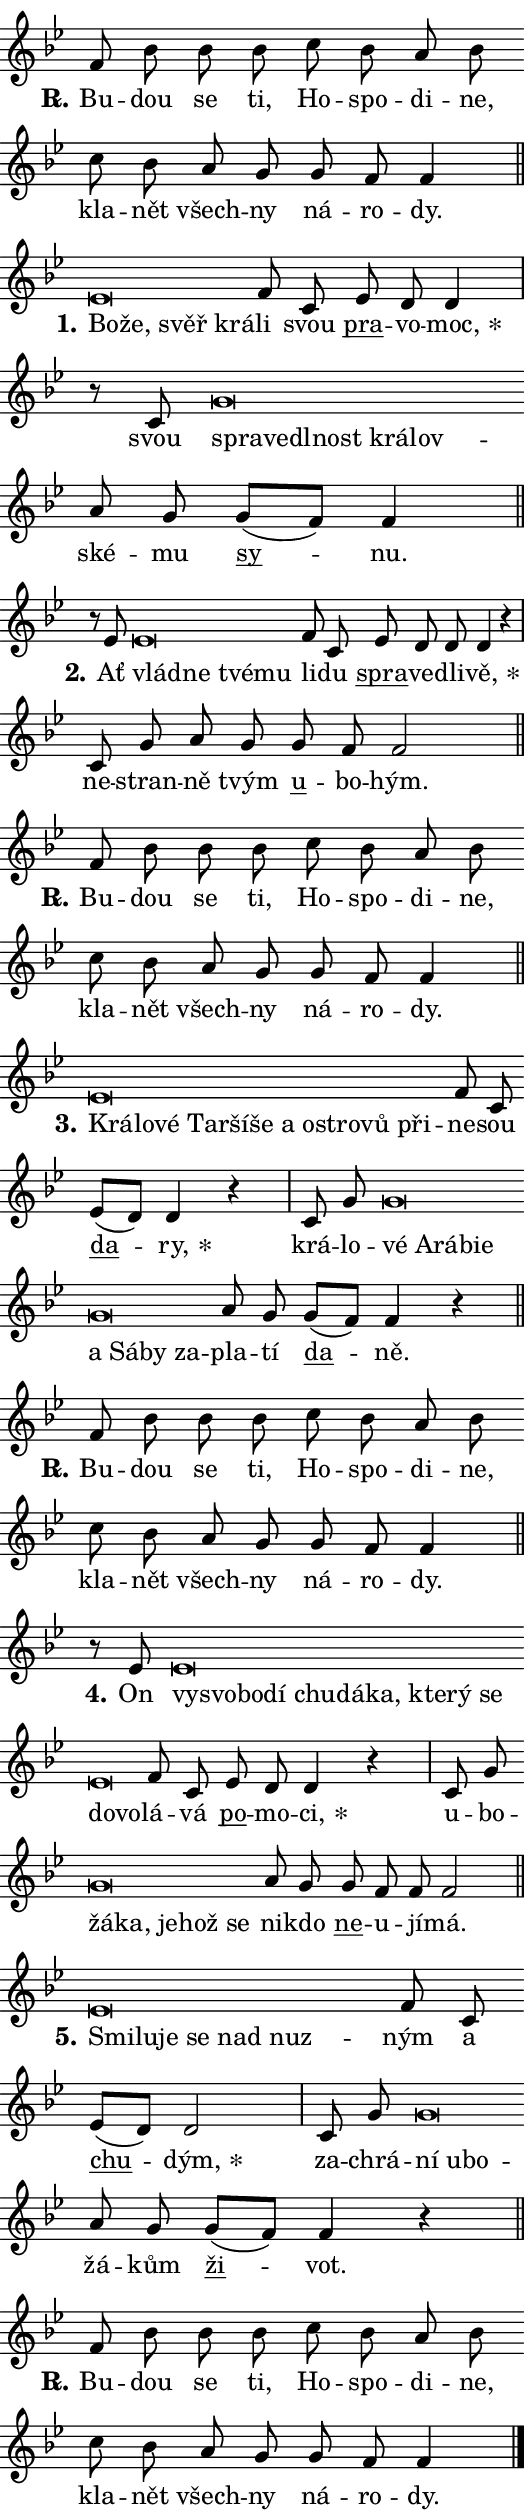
\version "2.24.0"
\header { tagline = "" }
\paper {
  indent = 0\cm
  top-margin = 0\cm
  right-margin = 0.13\cm % to fit lyric hyphens
  bottom-margin = 0\cm
  left-margin = 0\cm
  paper-width = 9\cm
  page-breaking = #ly:one-page-breaking
  system-system-spacing.basic-distance = #11
  score-system-spacing.basic-distance = #11
  ragged-last = ##f
}


%% Author: Thomas Morley
%% https://lists.gnu.org/archive/html/lilypond-user/2020-05/msg00002.html
#(define (line-position grob)
"Returns position of @var[grob} in current system:
   @code{'start}, if at first time-step
   @code{'end}, if at last time-step
   @code{'middle} otherwise
"
  (let* ((col (ly:item-get-column grob))
         (ln (ly:grob-object col 'left-neighbor))
         (rn (ly:grob-object col 'right-neighbor))
         (col-to-check-left (if (ly:grob? ln) ln col))
         (col-to-check-right (if (ly:grob? rn) rn col))
         (break-dir-left
           (and
             (ly:grob-property col-to-check-left 'non-musical #f)
             (ly:item-break-dir col-to-check-left)))
         (break-dir-right
           (and
             (ly:grob-property col-to-check-right 'non-musical #f)
             (ly:item-break-dir col-to-check-right))))
        (cond ((eqv? 1 break-dir-left) 'start)
              ((eqv? -1 break-dir-right) 'end)
              (else 'middle))))

#(define (tranparent-at-line-position vctor)
  (lambda (grob)
  "Relying on @code{line-position} select the relevant enry from @var{vctor}.
Used to determine transparency,"
    (case (line-position grob)
      ((end) (not (vector-ref vctor 0)))
      ((middle) (not (vector-ref vctor 1)))
      ((start) (not (vector-ref vctor 2))))))

noteHeadBreakVisibility =
#(define-music-function (break-visibility)(vector?)
"Makes @code{NoteHead}s transparent relying on @var{break-visibility}"
#{
  \override NoteHead.transparent =
    #(tranparent-at-line-position break-visibility)
#})

#(define delete-ledgers-for-transparent-note-heads
  (lambda (grob)
    "Reads whether a @code{NoteHead} is transparent.
If so this @code{NoteHead} is removed from @code{'note-heads} from
@var{grob}, which is supposed to be @code{LedgerLineSpanner}.
As a result ledgers are not printed for this @code{NoteHead}"
    (let* ((nhds-array (ly:grob-object grob 'note-heads))
           (nhds-list
             (if (ly:grob-array? nhds-array)
                 (ly:grob-array->list nhds-array)
                 '()))
           ;; Relies on the transparent-property being done before
           ;; Staff.LedgerLineSpanner.after-line-breaking is executed.
           ;; This is fragile ...
           (to-keep
             (remove
               (lambda (nhd)
                 (ly:grob-property nhd 'transparent #f))
               nhds-list)))
      ;; TODO find a better method to iterate over grob-arrays, similiar
      ;; to filter/remove etc for lists
      ;; For now rebuilt from scratch
      (set! (ly:grob-object grob 'note-heads)  '())
      (for-each
        (lambda (nhd)
          (ly:pointer-group-interface::add-grob grob 'note-heads nhd))
        to-keep))))

squashNotes = {
  \override NoteHead.X-extent = #'(-0.2 . 0.2)
  \override NoteHead.Y-extent = #'(-0.75 . 0)
  \override NoteHead.stencil =
    #(lambda (grob)
       (let ((pos (ly:grob-property grob 'staff-position)))
         (begin
           (if (< pos -7) (display "ERROR: Lower brevis then expected\n") (display ""))
           (if (<= pos -6) ly:text-interface::print ly:note-head::print))))
}
unSquashNotes = {
  \revert NoteHead.X-extent
  \revert NoteHead.Y-extent
  \revert NoteHead.stencil
}

hideNotes = \noteHeadBreakVisibility #begin-of-line-visible
unHideNotes = \noteHeadBreakVisibility #all-visible

% work-around for resetting accidentals
% https://lilypond.org/doc/v2.23/Documentation/notation/displaying-rhythms#unmetered-music
cadenzaMeasure = {
  \cadenzaOff
  \partial 1024 s1024
  \cadenzaOn
}

#(define-markup-command (accent layout props text) (markup?)
  "Underline accented syllable"
  (interpret-markup layout props
    #{\markup \override #'(offset . 4.3) \underline { #text }#}))

responsum = \markup \concat {
  "R" \hspace #-1.05 \path #0.1 #'((moveto 0 0.07) (lineto 0.9 0.8)) \hspace #0.05 "."
}

spaceSize = #0.6828661417322834 % exact space size for TeX Gyre Schola

\layout {
  \context {
    \Staff
    \remove "Time_signature_engraver"
    \override LedgerLineSpanner.after-line-breaking = #delete-ledgers-for-transparent-note-heads
  }
  \context {
    \Lyrics {
      \override LyricSpace.minimum-distance = \spaceSize
      \override LyricText.font-name = #"TeX Gyre Schola"
      \override LyricText.font-size = 1
      \override StanzaNumber.font-name = #"TeX Gyre Schola Bold"
      \override StanzaNumber.font-size = 1
    }
  }
  \context {
    \Score 
    \override NoteHead.text =
      #(lambda (grob) 
        (let ((pos (ly:grob-property grob 'staff-position)))
          #{\markup {
            \combine
              \halign #-0.55 \raise #(if (= pos -6) 0 0.5) \override #'(thickness . 2) \draw-line #'(3.2 . 0)
              \musicglyph "noteheads.sM1"
          }#}))
  }
}

% magnetic-lyrics.ily
%
%   written by
%     Jean Abou Samra <jean@abou-samra.fr>
%     Werner Lemberg <wl@gnu.org>
%
%   adapted by
%     Jiri Hon <jiri.hon@gmail.com>
%
% Version 2022-Apr-15

% https://www.mail-archive.com/lilypond-user@gnu.org/msg149350.html

#(define (Left_hyphen_pointer_engraver context)
   "Collect syllable-hyphen-syllable occurrences in lyrics and store
them in properties.  This engraver only looks to the left.  For
example, if the lyrics input is @code{foo -- bar}, it does the
following.

@itemize @bullet
@item
Set the @code{text} property of the @code{LyricHyphen} grob between
@q{foo} and @q{bar} to @code{foo}.

@item
Set the @code{left-hyphen} property of the @code{LyricText} grob with
text @q{foo} to the @code{LyricHyphen} grob between @q{foo} and
@q{bar}.
@end itemize

Use this auxiliary engraver in combination with the
@code{lyric-@/text::@/apply-@/magnetic-@/offset!} hook."
   (let ((hyphen #f)
         (text #f))
     (make-engraver
      (acknowledgers
       ((lyric-syllable-interface engraver grob source-engraver)
        (set! text grob)))
      (end-acknowledgers
       ((lyric-hyphen-interface engraver grob source-engraver)
        ;(when (not (grob::has-interface grob 'lyric-space-interface))
          (set! hyphen grob)));)
      ((stop-translation-timestep engraver)
       (when (and text hyphen)
         (ly:grob-set-object! text 'left-hyphen hyphen))
       (set! text #f)
       (set! hyphen #f)))))

#(define (lyric-text::apply-magnetic-offset! grob)
   "If the space between two syllables is less than the value in
property @code{LyricText@/.details@/.squash-threshold}, move the right
syllable to the left so that it gets concatenated with the left
syllable.

Use this function as a hook for
@code{LyricText@/.after-@/line-@/breaking} if the
@code{Left_@/hyphen_@/pointer_@/engraver} is active."
   (let ((hyphen (ly:grob-object grob 'left-hyphen #f)))
     (when hyphen
       (let ((left-text (ly:spanner-bound hyphen LEFT)))
         (when (grob::has-interface left-text 'lyric-syllable-interface)
           (let* ((common (ly:grob-common-refpoint grob left-text X))
                  (this-x-ext (ly:grob-extent grob common X))
                  (left-x-ext
                   (begin
                     ;; Trigger magnetism for left-text.
                     (ly:grob-property left-text 'after-line-breaking)
                     (ly:grob-extent left-text common X)))
                  ;; `delta` is the gap width between two syllables.
                  (delta (- (interval-start this-x-ext)
                            (interval-end left-x-ext)))
                  (details (ly:grob-property grob 'details))
                  (threshold (assoc-get 'squash-threshold details 0.2)))
             (when (< delta threshold)
               (let* (;; We have to manipulate the input text so that
                      ;; ligatures crossing syllable boundaries are not
                      ;; disabled.  For languages based on the Latin
                      ;; script this is essentially a beautification.
                      ;; However, for non-Western scripts it can be a
                      ;; necessity.
                      (lt (ly:grob-property left-text 'text))
                      (rt (ly:grob-property grob 'text))
                      (is-space (grob::has-interface hyphen 'lyric-space-interface))
                      (space (if is-space " " ""))
                      (extra-delta (if is-space spaceSize 0))
                      ;; Append new syllable.
                      (ltrt-space (if (and (string? lt) (string? rt))
                                (string-append lt space rt)
                                (make-concat-markup (list lt space rt))))
                      ;; Right-align `ltrt` to the right side.
                      (ltrt-space-markup (grob-interpret-markup
                               grob
                               (make-translate-markup
                                (cons (interval-length this-x-ext) 0)
                                (make-right-align-markup ltrt-space)))))
                 (begin
                   ;; Don't print `left-text`.
                   (ly:grob-set-property! left-text 'stencil #f)
                   ;; Set text and stencil (which holds all collected
                   ;; syllables so far) and shift it to the left.
                   (ly:grob-set-property! grob 'text ltrt-space)
                   (ly:grob-set-property! grob 'stencil ltrt-space-markup)
                   (ly:grob-translate-axis! grob (- (- delta extra-delta)) X))))))))))


#(define (lyric-hyphen::displace-bounds-first grob)
   ;; Make very sure this callback isn't triggered too early.
   (let ((left (ly:spanner-bound grob LEFT))
         (right (ly:spanner-bound grob RIGHT)))
     (ly:grob-property left 'after-line-breaking)
     (ly:grob-property right 'after-line-breaking)
     (ly:lyric-hyphen::print grob)))

squashThreshold = #0.4

\layout {
  \context {
    \Lyrics
    \consists #Left_hyphen_pointer_engraver
    \override LyricText.after-line-breaking =
      #lyric-text::apply-magnetic-offset!
    \override LyricHyphen.stencil = #lyric-hyphen::displace-bounds-first
    \override LyricText.details.squash-threshold = \squashThreshold
    \override LyricHyphen.minimum-distance = 0
    \override LyricHyphen.minimum-length = \squashThreshold
  }
}

squashText = \override LyricText.details.squash-threshold = 9999
unSquashText = \override LyricText.details.squash-threshold = \squashThreshold

leftText = \override LyricText.self-alignment-X = #LEFT
unLeftText = \revert LyricText.self-alignment-X

starOffset = #(lambda (grob) 
                (let ((x_offset (ly:self-alignment-interface::aligned-on-x-parent grob)))
                  (if (= x_offset 0) 0 (+ x_offset 1.2))))

star = #(define-music-function (syllable)(string?)
"Append star separator at the end of a syllable"
#{
  \once \override LyricText.X-offset = #starOffset
  \lyricmode { \markup {
    #syllable
    \override #'((font-name . "TeX Gyre Schola Bold")) \hspace #0.2 \lower #0.65 \larger "*"
  } }
#})

starAccent = #(define-music-function (syllable)(string?)
"Append star separator at the end of a syllable and make accent"
#{
  \once \override LyricText.X-offset = #starOffset
  \lyricmode { \markup {
    \accent #syllable
    \override #'((font-name . "TeX Gyre Schola Bold")) \hspace #0.2 \lower #0.65 \larger "*"
  } }
#})

breath = #(define-music-function (syllable)(string?)
"Append breathing indicator at the end of a syllable"
#{
  \lyricmode { \markup { #syllable "+" } }
#})

optionalBreath = #(define-music-function (syllable)(string?)
"Append optional breathing indicator at the end of a syllable"
#{
  \lyricmode { \markup { #syllable "(+)" } }
#})


\score {
    <<
        \new Voice = "melody" { \cadenzaOn \key bes \major \relative { f'8 bes bes bes \bar "" c bes a bes \bar "" c bes a g \bar "" g f f4 \cadenzaMeasure \bar "||" \break } }
        \new Lyrics \lyricsto "melody" { \lyricmode { \set stanza = \responsum
Bu -- dou se ti, Ho -- spo -- di -- ne, kla -- nět všech -- ny ná -- ro -- dy. } }
    >>
    \layout {}
}

\score {
    <<
        \new Voice = "melody" { \cadenzaOn \key bes \major \relative { \squashNotes es'\breve*1/16 \hideNotes \breve*1/16 \bar "" \breve*1/16 \breve*1/16 \bar "" \unHideNotes \unSquashNotes f8 c \bar "" es d d4 \cadenzaMeasure \bar "|" r8 c \squashNotes g'\breve*1/16 \hideNotes \breve*1/16 \bar "" \breve*1/16 \bar "" \breve*1/16 \bar "" \breve*1/16 \breve*1/16 \bar "" \unHideNotes \unSquashNotes a8 g \bar "" g[( f)] f4 \cadenzaMeasure \bar "||" \break } }
        \new Lyrics \lyricsto "melody" { \lyricmode { \set stanza = "1."
\leftText Bo -- \squashText že, svěř krá -- \unLeftText \unSquashText li svou \markup \accent pra -- vo -- \star moc, svou \leftText spra -- \squashText ve -- dl -- nost krá -- lov -- \unLeftText \unSquashText ské -- mu \markup \accent sy -- nu. } }
    >>
    \layout {}
}

\score {
    <<
        \new Voice = "melody" { \cadenzaOn \key bes \major \relative { r8 es' \squashNotes es\breve*1/16 \hideNotes \breve*1/16 \bar "" \breve*1/16 \breve*1/16 \bar "" \unHideNotes \unSquashNotes f8 c \bar "" es d d d4 r \cadenzaMeasure \bar "|" c8 g' a g \bar "" g f f2 \cadenzaMeasure \bar "||" \break } }
        \new Lyrics \lyricsto "melody" { \lyricmode { \set stanza = "2."
Ať \leftText vlád -- \squashText ne tvé -- mu \unLeftText \unSquashText li -- du \markup \accent spra -- ve -- dli -- \star vě, ne -- stran -- ně tvým \markup \accent u -- bo -- hým. } }
    >>
    \layout {}
}

\score {
    <<
        \new Voice = "melody" { \cadenzaOn \key bes \major \relative { f'8 bes bes bes \bar "" c bes a bes \bar "" c bes a g \bar "" g f f4 \cadenzaMeasure \bar "||" \break } }
        \new Lyrics \lyricsto "melody" { \lyricmode { \set stanza = \responsum
Bu -- dou se ti, Ho -- spo -- di -- ne, kla -- nět všech -- ny ná -- ro -- dy. } }
    >>
    \layout {}
}

\score {
    <<
        \new Voice = "melody" { \cadenzaOn \key bes \major \relative { \squashNotes es'\breve*1/16 \hideNotes \breve*1/16 \bar "" \breve*1/16 \bar "" \breve*1/16 \bar "" \breve*1/16 \bar "" \breve*1/16 \bar "" \breve*1/16 \bar "" \breve*1/16 \bar "" \breve*1/16 \bar "" \breve*1/16 \breve*1/16 \bar "" \unHideNotes \unSquashNotes f8 c \bar "" es[( d)] d4 r \cadenzaMeasure \bar "|" c8 g' \bar "" \squashNotes g\breve*1/16 \hideNotes \breve*1/16 \bar "" \breve*1/16 \bar "" \breve*1/16 \bar "" \breve*1/16 \bar "" \breve*1/16 \bar "" \breve*1/16 \bar "" \breve*1/16 \breve*1/16 \bar "" \unHideNotes \unSquashNotes a8 g \bar "" g[( f)] f4 r \cadenzaMeasure \bar "||" \break } }
        \new Lyrics \lyricsto "melody" { \lyricmode { \set stanza = "3."
\leftText Krá -- \squashText lo -- vé Tar -- ší -- še a o -- stro -- vů při -- \unLeftText \unSquashText ne -- sou \markup \accent da -- \star ry, krá -- lo -- \leftText vé \squashText A -- rá -- bi -- e a Sá -- by za -- \unLeftText \unSquashText pla -- tí \markup \accent da -- ně. } }
    >>
    \layout {}
}

\score {
    <<
        \new Voice = "melody" { \cadenzaOn \key bes \major \relative { f'8 bes bes bes \bar "" c bes a bes \bar "" c bes a g \bar "" g f f4 \cadenzaMeasure \bar "||" \break } }
        \new Lyrics \lyricsto "melody" { \lyricmode { \set stanza = \responsum
Bu -- dou se ti, Ho -- spo -- di -- ne, kla -- nět všech -- ny ná -- ro -- dy. } }
    >>
    \layout {}
}

\score {
    <<
        \new Voice = "melody" { \cadenzaOn \key bes \major \relative { r8 es' \squashNotes es\breve*1/16 \hideNotes \breve*1/16 \bar "" \breve*1/16 \bar "" \breve*1/16 \bar "" \breve*1/16 \bar "" \breve*1/16 \bar "" \breve*1/16 \bar "" \breve*1/16 \bar "" \breve*1/16 \bar "" \breve*1/16 \bar "" \breve*1/16 \breve*1/16 \bar "" \unHideNotes \unSquashNotes f8 c \bar "" es d d4 r \cadenzaMeasure \bar "|" c8 g' \bar "" \squashNotes g\breve*1/16 \hideNotes \breve*1/16 \bar "" \breve*1/16 \bar "" \breve*1/16 \breve*1/16 \bar "" \unHideNotes \unSquashNotes a8 g \bar "" g f f f2 \cadenzaMeasure \bar "||" \break } }
        \new Lyrics \lyricsto "melody" { \lyricmode { \set stanza = "4."
On \leftText vy -- \squashText svo -- bo -- dí chu -- dá -- ka, kte -- rý se do -- vo -- \unLeftText \unSquashText lá -- vá \markup \accent po -- mo -- \star ci, u -- bo -- \leftText žá -- \squashText ka, je -- hož se \unLeftText \unSquashText ni -- kdo \markup \accent ne -- u -- jí -- má. } }
    >>
    \layout {}
}

\score {
    <<
        \new Voice = "melody" { \cadenzaOn \key bes \major \relative { \squashNotes es'\breve*1/16 \hideNotes \breve*1/16 \bar "" \breve*1/16 \bar "" \breve*1/16 \bar "" \breve*1/16 \breve*1/16 \bar "" \unHideNotes \unSquashNotes f8 c \bar "" es[( d)] d2 \cadenzaMeasure \bar "|" c8 g' \bar "" \squashNotes g\breve*1/16 \hideNotes \breve*1/16 \breve*1/16 \bar "" \unHideNotes \unSquashNotes a8 g \bar "" g[( f)] f4 r \cadenzaMeasure \bar "||" \break } }
        \new Lyrics \lyricsto "melody" { \lyricmode { \set stanza = "5."
\leftText Smi -- \squashText lu -- je se nad nuz -- \unLeftText \unSquashText ným a \markup \accent chu -- \star dým, za -- chrá -- \leftText ní \squashText u -- bo -- \unLeftText \unSquashText žá -- kům \markup \accent ži -- vot. } }
    >>
    \layout {}
}

\score {
    <<
        \new Voice = "melody" { \cadenzaOn \key bes \major \relative { f'8 bes bes bes \bar "" c bes a bes \bar "" c bes a g \bar "" g f f4 \cadenzaMeasure \bar "||" \break } \bar "|." }
        \new Lyrics \lyricsto "melody" { \lyricmode { \set stanza = \responsum
Bu -- dou se ti, Ho -- spo -- di -- ne, kla -- nět všech -- ny ná -- ro -- dy. } }
    >>
    \layout {}
}
